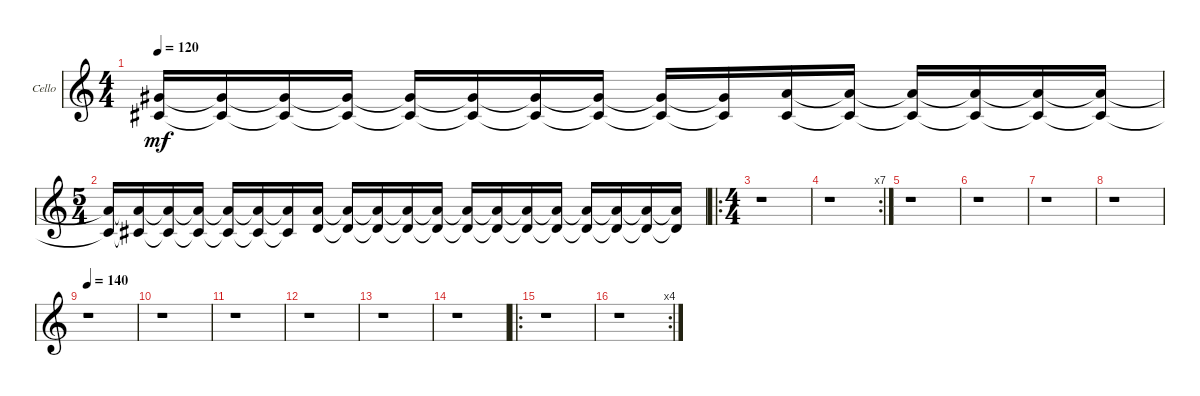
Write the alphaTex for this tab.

\bracketExtendMode groupsimilarinstruments
\firstSystemTrackNameOrientation horizontal
\otherSystemsTrackNameOrientation horizontal
\track ("Cello" "Cello") {instrument distortionguitar}
\staff {score}
\tuning (Db4 Ab3 E3 B2 Gb2 Db2)
\ts (4 4)
\tempo 120
\clef g2
\ks c
(7.5{t} 9.4{t}).16{dy mf} (7.5{t} 9.4{t}).16 (7.5{t} 9.4{t}).16 (7.5{t} 9.4{t}).16 (7.5{t} 9.4{t}).16 (7.5{t} 9.4{t}).16 (7.5{t} 9.4{t}).16 (7.5{t} 9.4{t}).16 (7.5{t} 9.4{t}).16 (7.5{t} 9.4{t}).16 (7.5 10.4).16 (7.5{t} 10.4{t}).16 (7.5{t} 10.4{t}).16 (7.5{t} 10.4{t}).16 (7.5{t} 10.4{t}).16 (10.4{t} 7.5{t}).16 |
\ts (5 4)
(7.5{t} 10.4{t}).16 (7.5{t} 10.4{t}).16 (7.5{t} 10.4{t}).16 (7.5{t} 10.4{t}).16 (7.5{t} 10.4{t}).16 (7.5{t} 10.4{t}).16 (7.5{t} 10.4{t}).16 (8.5 10.4).16 (8.5{t} 10.4{t}).16 (8.5{t} 10.4{t}).16 (8.5{t} 10.4{t}).16 (8.5{t} 10.4{t}).16 (8.5{t} 10.4{t}).16 (8.5{t} 10.4{t}).16 (8.5{t} 10.4{t}).16 (8.5{t} 10.4{t}).16 (8.5{t} 10.4{t}).16 (8.5{t} 10.4{t}).16 (8.5{t} 10.4{t}).16 (8.5{t} 10.4{t}).16 |
\ro
\ts (4 4)
r.1 |
\rc 7
r.1 |
r.1 |
r.1 |
r.1 |
r.1 |
\tempo 140
r.1 |
r.1 |
r.1 |
r.1 |
r.1 |
r.1 |
\ro
r.1 |
\rc 4
r.1
